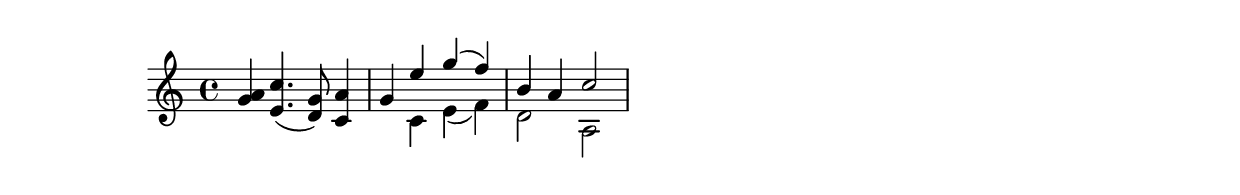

\version "2.1.30"

\header { texidoc = "

You can combine two parts on the same staff using the part
combiner. For vocal scores (hymns), there is no need to add solo/a2
texts, so they should be switched off.

" }

\score{
	\context Staff <<
		\time 4/4
		\partcombine 
			\notes\relative c'' {
				a4 c4.(g8) a4 |
				g4 e' g(f) | 
				b, a c2
			}
			\notes\relative c'' {
				g4 e4.(d8) c4 |
				g'4 c, e(f) |
				d2 a
			}
	>>
	\paper{
		linewidth=140.\mm
		\context {
			\VoiceContext
			soloADue = ##f
		}
	}
}


